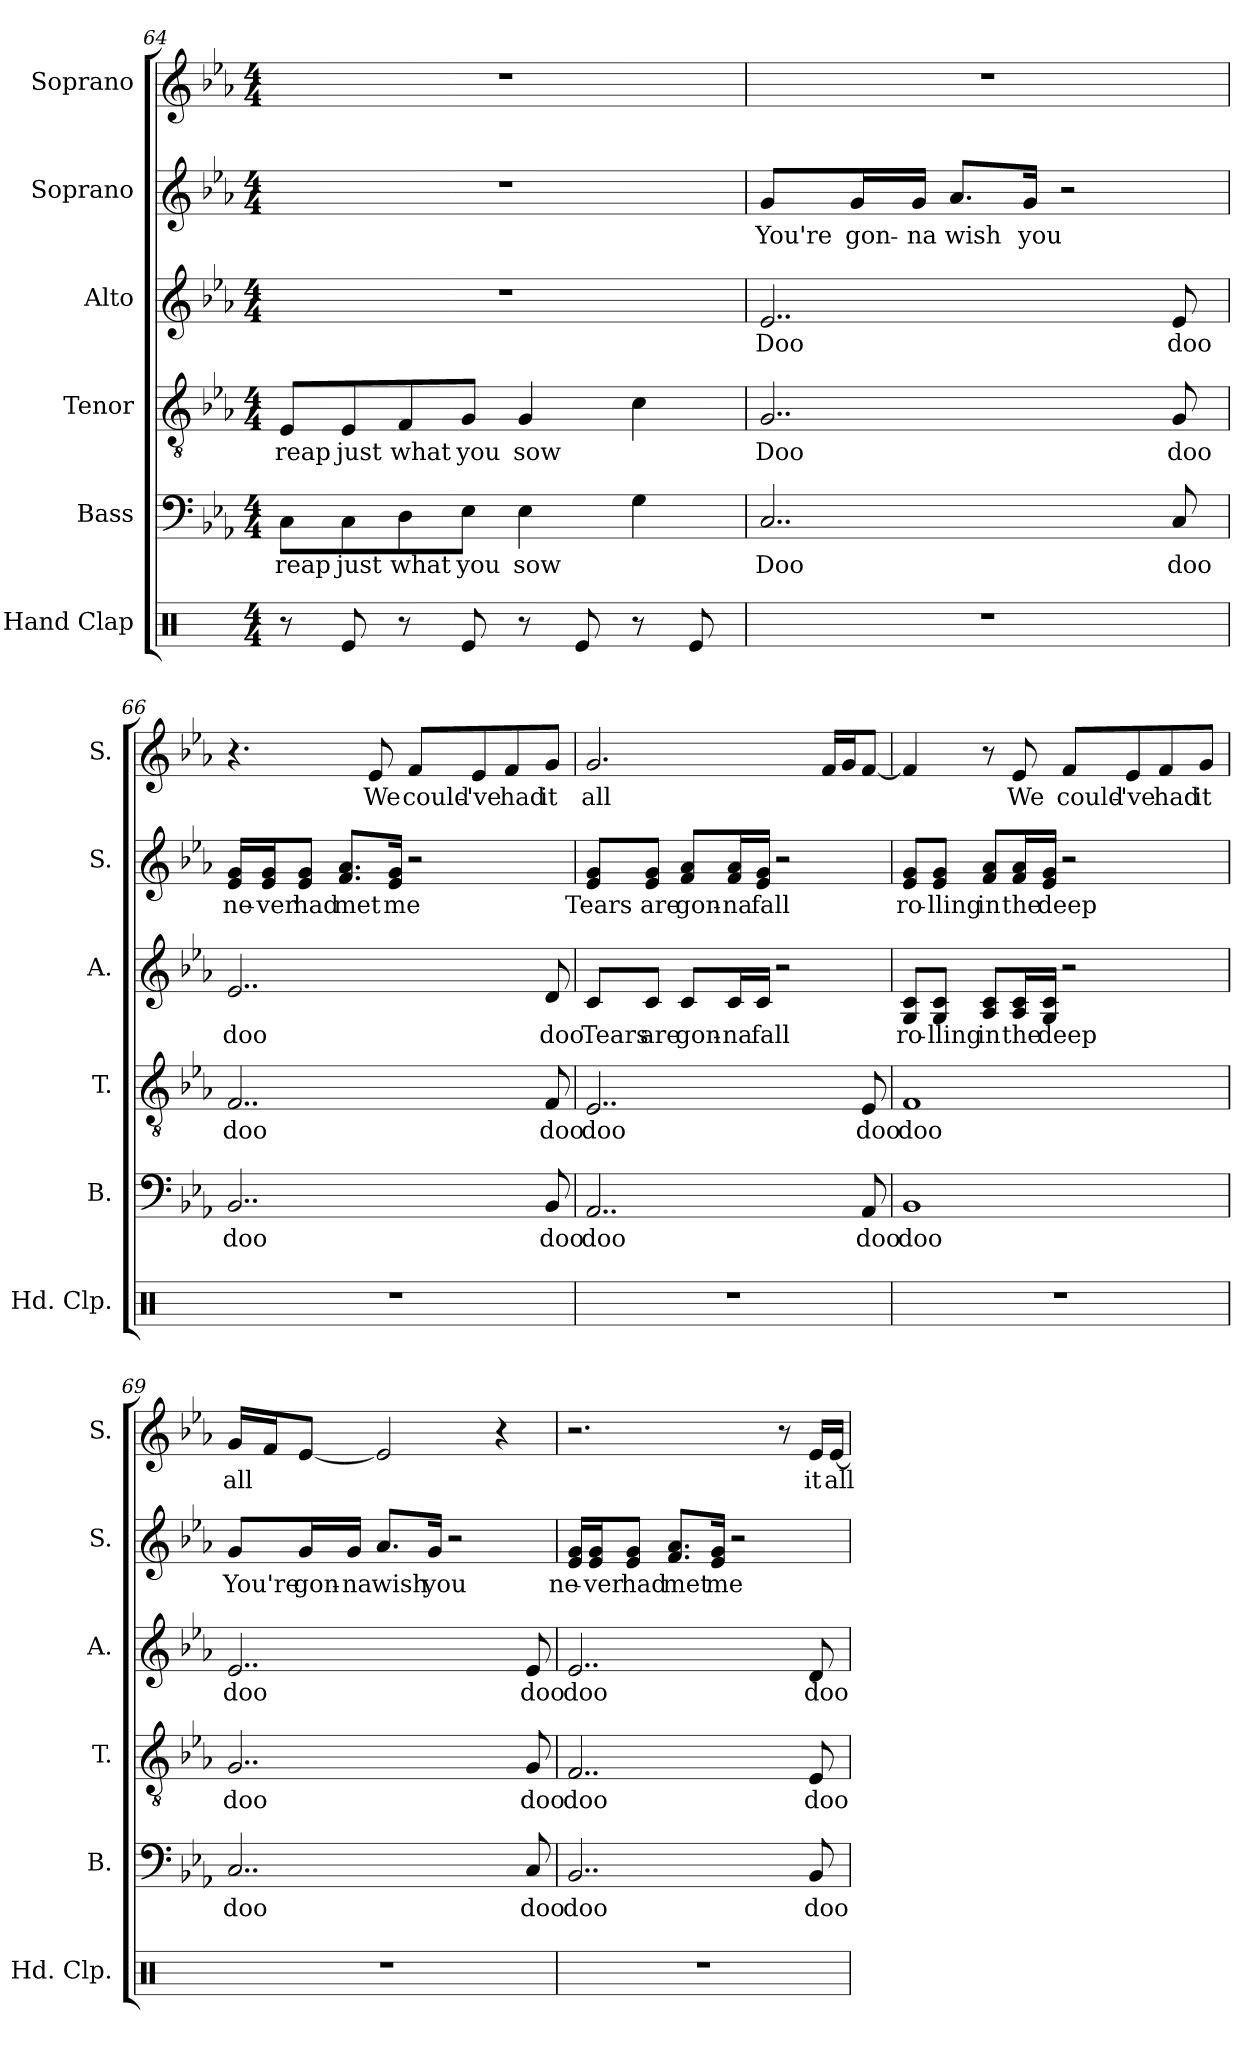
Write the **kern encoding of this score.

**kern	**kern	**text	**kern	**text	**kern	**text	**kern	**text	**kern	**text
*part6	*part5	*part5	*part4	*part4	*part3	*part3	*part2	*part2	*part1	*part1
*staff6	*staff5	*staff5	*staff4	*staff4	*staff3	*staff3	*staff2	*staff2	*staff1	*staff1
*I"Hand Clap	*I"Bass	*	*I"Tenor	*	*I"Alto	*	*I"Soprano	*	*I"Soprano	*
*I'Hd. Clp.	*I'B.	*	*I'T.	*	*I'A.	*	*I'S.	*	*I'S.	*
*clefX	*clefF4	*	*clefGv2	*	*clefG2	*	*clefG2	*	*clefG2	*
*k[]	*k[b-e-a-]	*	*k[b-e-a-]	*	*k[b-e-a-]	*	*k[b-e-a-]	*	*k[b-e-a-]	*
*M4/4	*M4/4	*	*M4/4	*	*M4/4	*	*M4/4	*	*M4/4	*
=64	=64	=64	=64	=64	=64	=64	=64	=64	=64	=64
!	!	!LO:LY:b	!	!LO:LY:b	!	!	!	!	!	!
8r	8C\L	reap	8E-/L	reap	1r	.	1r	.	1r	.
!	!	!LO:LY:b	!	!LO:LY:b	!	!	!	!	!	!
8Re/	8C\	just	8E-/	just	.	.	.	.	.	.
!	!	!LO:LY:b	!	!LO:LY:b	!	!	!	!	!	!
8r	8D\	what	8F/	what	.	.	.	.	.	.
!	!	!LO:LY:b	!	!LO:LY:b	!	!	!	!	!	!
8Re/	8E-\J	you	8G/J	you	.	.	.	.	.	.
!	!	!LO:LY:b	!	!LO:LY:b	!	!	!	!	!	!
8r	4E-\	sow	4G/	sow	.	.	.	.	.	.
8Re/	.	.	.	.	.	.	.	.	.	.
8r	4G\	.	4c\	.	.	.	.	.	.	.
8Re/	.	.	.	.	.	.	.	.	.	.
!!LO:LB:g=z
=65	=65	=65	=65	=65	=65	=65	=65	=65	=65	=65
!	!	!LO:LY:b	!	!LO:LY:b	!	!LO:LY:b	!	!LO:LY:b	!	!
1r	2..C/	Doo	2..G/	Doo	2..e-/	Doo	8g/L	You're	1r	.
!	!	!	!	!	!	!	!	!LO:LY:b	!	!
.	.	.	.	.	.	.	16g/L	gon-	.	.
!	!	!	!	!	!	!	!	!LO:LY:b	!	!
.	.	.	.	.	.	.	16g/JJ	-na	.	.
!	!	!	!	!	!	!	!	!LO:LY:b	!	!
.	.	.	.	.	.	.	8.a-/L	wish	.	.
!	!	!	!	!	!	!	!	!LO:LY:b	!	!
.	.	.	.	.	.	.	16g/Jk	you	.	.
.	.	.	.	.	.	.	2r	.	.	.
!	!	!LO:LY:b	!	!LO:LY:b	!	!LO:LY:b	!	!	!	!
.	8C/	doo	8G/	doo	8e-/	doo	.	.	.	.
=66	=66	=66	=66	=66	=66	=66	=66	=66	=66	=66
!	!	!LO:LY:b	!	!LO:LY:b	!	!LO:LY:b	!	!LO:LY:b	!	!
1r	2..BB-/	doo	2..F/	doo	2..e-/	doo	16e-/ 16g/LL	ne-	4.r	.
!	!	!	!	!	!	!	!	!LO:LY:b	!	!
.	.	.	.	.	.	.	16e-/ 16g/J	-ver	.	.
!	!	!	!	!	!	!	!	!LO:LY:b	!	!
.	.	.	.	.	.	.	8e-/ 8g/J	had	.	.
!	!	!	!	!	!	!	!	!LO:LY:b	!	!
.	.	.	.	.	.	.	8.f/ 8.a-/L	met	.	.
!	!	!	!	!	!	!	!	!	!	!LO:LY:b
.	.	.	.	.	.	.	.	.	8e-/	We
!	!	!	!	!	!	!	!	!LO:LY:b	!	!
.	.	.	.	.	.	.	16e-/ 16g/Jk	me	.	.
!	!	!	!	!	!	!	!	!	!	!LO:LY:b
.	.	.	.	.	.	.	2r	.	8f/L	could-
!	!	!	!	!	!	!	!	!	!	!LO:LY:b
.	.	.	.	.	.	.	.	.	8e-/	-'ve
!	!	!	!	!	!	!	!	!	!	!LO:LY:b
.	.	.	.	.	.	.	.	.	8f/	had
!	!	!LO:LY:b	!	!LO:LY:b	!	!LO:LY:b	!	!	!	!LO:LY:b
.	8BB-/	doo	8F/	doo	8d/	doo	.	.	8g/J	it
=67	=67	=67	=67	=67	=67	=67	=67	=67	=67	=67
!	!	!LO:LY:b	!	!LO:LY:b	!	!LO:LY:b	!	!LO:LY:b	!	!LO:LY:b
1r	2..AA-/	doo	2..E-/	doo	8c/L	Tears	8e-/ 8g/L	Tears	2.g/	all
!	!	!	!	!	!	!LO:LY:b	!	!LO:LY:b	!	!
.	.	.	.	.	8c/J	are	8e-/ 8g/J	are	.	.
!	!	!	!	!	!	!LO:LY:b	!	!LO:LY:b	!	!
.	.	.	.	.	8c/L	gon-	8f/ 8a-/L	gon-	.	.
!	!	!	!	!	!	!LO:LY:b	!	!LO:LY:b	!	!
.	.	.	.	.	16c/L	-na	16f/ 16a-/L	-na	.	.
!	!	!	!	!	!	!LO:LY:b	!	!LO:LY:b	!	!
.	.	.	.	.	16c/JJ	fall	16e-/ 16g/JJ	fall	.	.
.	.	.	.	.	2r	.	2r	.	.	.
.	.	.	.	.	.	.	.	.	16f/LL	.
.	.	.	.	.	.	.	.	.	16g/J	.
!	!	!LO:LY:b	!	!LO:LY:b	!	!	!	!	!	!
.	8AA-/	doo	8E-/	doo	.	.	.	.	[8f/J	.
!!LO:PB:g=z
=68	=68	=68	=68	=68	=68	=68	=68	=68	=68	=68
!	!	!LO:LY:b	!	!LO:LY:b	!	!LO:LY:b	!	!LO:LY:b	!	!
1r	1BB-	doo	1F	doo	8G/ 8c/L	ro-	8e-/ 8g/L	ro-	4f/]	.
!	!	!	!	!	!	!LO:LY:b	!	!LO:LY:b	!	!
.	.	.	.	.	8G/ 8c/J	-lling	8e-/ 8g/J	-lling	.	.
!	!	!	!	!	!	!LO:LY:b	!	!LO:LY:b	!	!
.	.	.	.	.	8A-/ 8c/L	in	8f/ 8a-/L	in	8r	.
!	!	!	!	!	!	!LO:LY:b	!	!LO:LY:b	!	!LO:LY:b
.	.	.	.	.	16A-/ 16c/L	the	16f/ 16a-/L	the	8e-/	We
!	!	!	!	!	!	!LO:LY:b	!	!LO:LY:b	!	!
.	.	.	.	.	16G/ 16c/JJ	deep	16e-/ 16g/JJ	deep	.	.
!	!	!	!	!	!	!	!	!	!	!LO:LY:b
.	.	.	.	.	2r	.	2r	.	8f/L	could-
!	!	!	!	!	!	!	!	!	!	!LO:LY:b
.	.	.	.	.	.	.	.	.	8e-/	-'ve
!	!	!	!	!	!	!	!	!	!	!LO:LY:b
.	.	.	.	.	.	.	.	.	8f/	had
!	!	!	!	!	!	!	!	!	!	!LO:LY:b
.	.	.	.	.	.	.	.	.	8g/J	it
=69	=69	=69	=69	=69	=69	=69	=69	=69	=69	=69
!	!	!LO:LY:b	!	!LO:LY:b	!	!LO:LY:b	!	!LO:LY:b	!	!LO:LY:b
1r	2..C/	doo	2..G/	doo	2..e-/	doo	8g/L	You're	16g/LL	all
.	.	.	.	.	.	.	.	.	16f/J	.
!	!	!	!	!	!	!	!	!LO:LY:b	!	!
.	.	.	.	.	.	.	16g/L	gon-	[8e-/J	.
!	!	!	!	!	!	!	!	!LO:LY:b	!	!
.	.	.	.	.	.	.	16g/JJ	-na	.	.
!	!	!	!	!	!	!	!	!LO:LY:b	!	!
.	.	.	.	.	.	.	8.a-/L	wish	2e-/]	.
!	!	!	!	!	!	!	!	!LO:LY:b	!	!
.	.	.	.	.	.	.	16g/Jk	you	.	.
.	.	.	.	.	.	.	2r	.	.	.
.	.	.	.	.	.	.	.	.	4r	.
!	!	!LO:LY:b	!	!LO:LY:b	!	!LO:LY:b	!	!	!	!
.	8C/	doo	8G/	doo	8e-/	doo	.	.	.	.
=70	=70	=70	=70	=70	=70	=70	=70	=70	=70	=70
!	!	!LO:LY:b	!	!LO:LY:b	!	!LO:LY:b	!	!LO:LY:b	!	!
1r	2..BB-/	doo	2..F/	doo	2..e-/	doo	16e-/ 16g/LL	ne-	2.r	.
!	!	!	!	!	!	!	!	!LO:LY:b	!	!
.	.	.	.	.	.	.	16e-/ 16g/J	-ver	.	.
!	!	!	!	!	!	!	!	!LO:LY:b	!	!
.	.	.	.	.	.	.	8e-/ 8g/J	had	.	.
!	!	!	!	!	!	!	!	!LO:LY:b	!	!
.	.	.	.	.	.	.	8.f/ 8.a-/L	met	.	.
!	!	!	!	!	!	!	!	!LO:LY:b	!	!
.	.	.	.	.	.	.	16e-/ 16g/Jk	me	.	.
.	.	.	.	.	.	.	2r	.	.	.
.	.	.	.	.	.	.	.	.	8r	.
!	!	!LO:LY:b	!	!LO:LY:b	!	!LO:LY:b	!	!	!	!LO:LY:b
.	8BB-/	doo	8E-/	doo	8d/	doo	.	.	16e-/LL	it
!	!	!	!	!	!	!	!	!	!	!LO:LY:b
.	.	.	.	.	.	.	.	.	[16e-/JJ	all
=	=	=	=	=	=	=	=	=	=	=
*-	*-	*-	*-	*-	*-	*-	*-	*-	*-	*-
